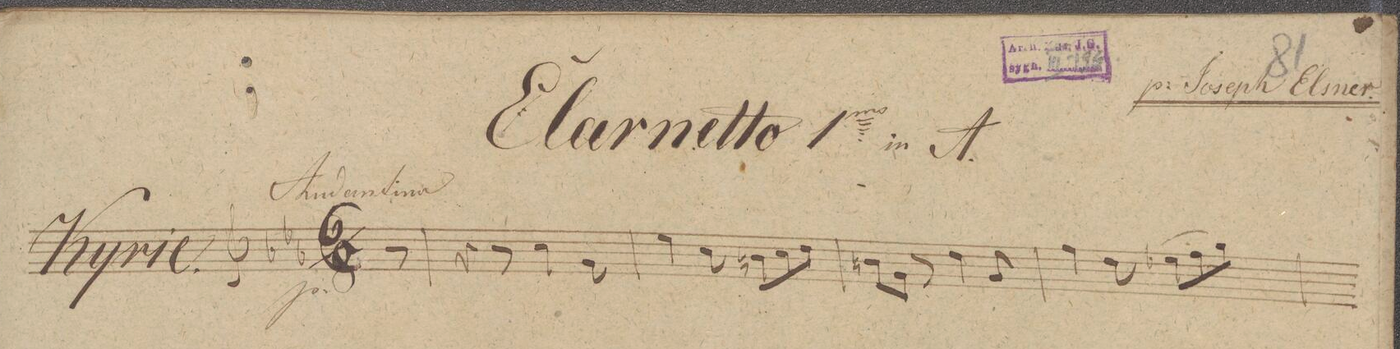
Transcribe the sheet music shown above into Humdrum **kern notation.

**kern	**dynam
*I"Clarnetto 1mo in A	*
*clefG2	*
*k[f#c#g#]	*
*M6/8	*
8r	p
=1	=1
4r	.
8r	.
4a\	.
8e\	.
=2	=2
4cc#\	.
8a\	.
8g#X\L	.
8a\	.
8b\J	.
=3	=3
8g#X\L	.
8e\J	.
8r	.
4b\	.
8e/	.
=4	=4
4dd\	.
8b\	.
(8cc#\L	.
8dd\	.
8ee\J)	.
=5	=5
*-	*-
